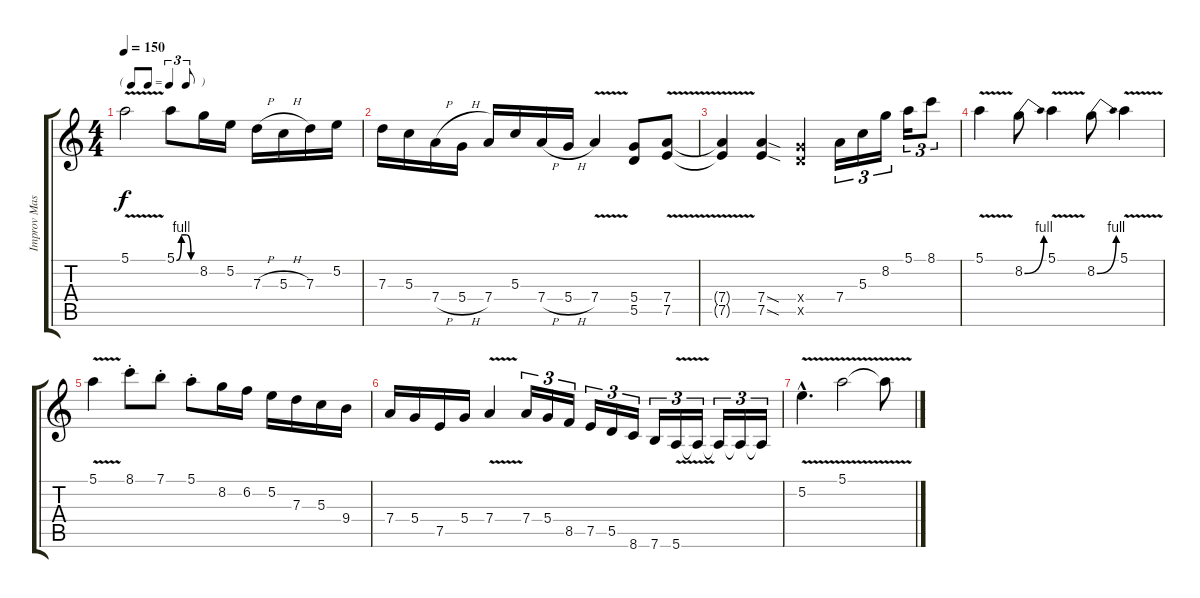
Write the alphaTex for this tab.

\track ("Improv Master" "Improv Mas") {instrument electricguitarjazz}
\staff {score tabs}
\tuning (E4 B3 G3 D3 A2 E2) {hide}
\ts (4 4)
\tf triplet8th
\tempo 150
\clef g2
\ks c
5.1{v}.2{dy f instrument electricguitarjazz} 5.1{be (custom 0 0 15 4 30 4 45 0 60 0)}.8 8.2.16 5.2.16 7.3{h}.16 5.3{h}.16 7.3.16 5.2.16 |
7.3.16 5.3.16 7.4{h}.16 5.4{h}.16 7.4.16 5.3.16 7.4{h}.16 5.4{h}.16 7.4{v}.4 (5.4 5.5).8 (7.4{v} 7.5{v}).8 |
(7.4{t} 7.5{t}).4 (7.4{sod} 7.5{sod}).4 (5.4{x} 5.5{x}).4 7.4.16{tu (3 2)} 5.3.16{tu (3 2)} 8.2.16{tu (3 2)} 5.1.16{tu (3 2)} 8.1.8{tu (3 2)} |
5.1{v}.4 8.2{be (bend 0 0 60 4)}.8 5.1{v}.4 8.2{be (bend 0 0 60 4)}.8 5.1{v}.4 |
5.1{v}.4 8.1{st}.8 7.1{st}.8 5.1{st}.8 8.2.16 6.2.16 5.2.16 7.3.16 5.3.16 9.4.16 |
7.4.16 5.4.16 7.5.16 5.4.16 7.4{v}.4 7.4.16{tu (3 2)} 5.4.16{tu (3 2)} 8.5.16{tu (3 2)} 7.5.16{tu (3 2)} 5.5.16{tu (3 2)} 8.6.16{tu (3 2)} 7.6.16{tu (3 2)} 5.6{v}.16{tu (3 2)} 5.6{t}.16{tu (3 2)} 5.6{t}.16{tu (3 2)} 5.6{t}.16{tu (3 2)} 5.6{t}.16{tu (3 2)} |
5.2{v hac}.4{d} 5.1{v}.2 5.1{t}.8
